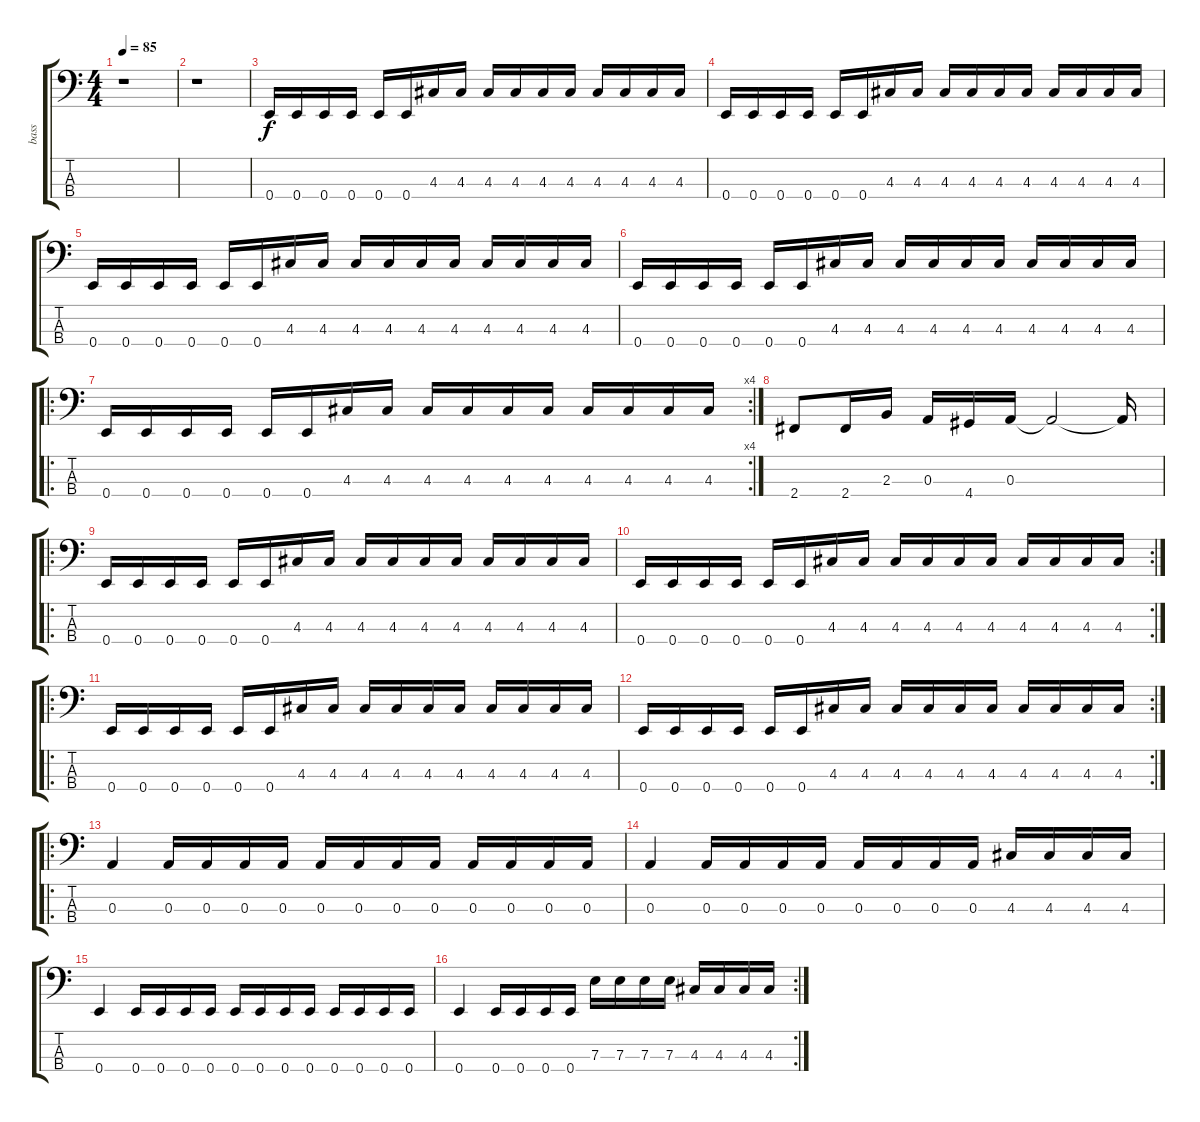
\track ("bass" "bass") {instrument electricbasspick}
\staff {score tabs}
\tuning (G2 D2 A1 E1) {hide}
\ts (4 4)
\tempo 85
\clef f4
\ks c
r.1{dy f instrument electricbasspick} |
r.1 |
0.4.16 0.4.16 0.4.16 0.4.16 0.4.16 0.4.16 4.3.16 4.3.16 4.3.16 4.3.16 4.3.16 4.3.16 4.3.16 4.3.16 4.3.16 4.3.16 |
0.4.16 0.4.16 0.4.16 0.4.16 0.4.16 0.4.16 4.3.16 4.3.16 4.3.16 4.3.16 4.3.16 4.3.16 4.3.16 4.3.16 4.3.16 4.3.16 |
0.4.16 0.4.16 0.4.16 0.4.16 0.4.16 0.4.16 4.3.16 4.3.16 4.3.16 4.3.16 4.3.16 4.3.16 4.3.16 4.3.16 4.3.16 4.3.16 |
0.4.16 0.4.16 0.4.16 0.4.16 0.4.16 0.4.16 4.3.16 4.3.16 4.3.16 4.3.16 4.3.16 4.3.16 4.3.16 4.3.16 4.3.16 4.3.16 |
\ro
\rc 4
0.4.16 0.4.16 0.4.16 0.4.16 0.4.16 0.4.16 4.3.16 4.3.16 4.3.16 4.3.16 4.3.16 4.3.16 4.3.16 4.3.16 4.3.16 4.3.16 |
2.4.8 2.4.16 2.3.16 0.3.16 4.4.16 0.3.16 0.3{t}.2 0.3{t}.16 |
\ro
0.4.16 0.4.16 0.4.16 0.4.16 0.4.16 0.4.16 4.3.16 4.3.16 4.3.16 4.3.16 4.3.16 4.3.16 4.3.16 4.3.16 4.3.16 4.3.16 |
\rc 2
0.4.16 0.4.16 0.4.16 0.4.16 0.4.16 0.4.16 4.3.16 4.3.16 4.3.16 4.3.16 4.3.16 4.3.16 4.3.16 4.3.16 4.3.16 4.3.16 |
\ro
0.4.16 0.4.16 0.4.16 0.4.16 0.4.16 0.4.16 4.3.16 4.3.16 4.3.16 4.3.16 4.3.16 4.3.16 4.3.16 4.3.16 4.3.16 4.3.16 |
\rc 2
0.4.16 0.4.16 0.4.16 0.4.16 0.4.16 0.4.16 4.3.16 4.3.16 4.3.16 4.3.16 4.3.16 4.3.16 4.3.16 4.3.16 4.3.16 4.3.16 |
\ro
0.3.4 0.3.16 0.3.16 0.3.16 0.3.16 0.3.16 0.3.16 0.3.16 0.3.16 0.3.16 0.3.16 0.3.16 0.3.16 |
0.3.4 0.3.16 0.3.16 0.3.16 0.3.16 0.3.16 0.3.16 0.3.16 0.3.16 4.3.16 4.3.16 4.3.16 4.3.16 |
0.4.4 0.4.16 0.4.16 0.4.16 0.4.16 0.4.16 0.4.16 0.4.16 0.4.16 0.4.16 0.4.16 0.4.16 0.4.16 |
\rc 2
0.4.4 0.4.16 0.4.16 0.4.16 0.4.16 7.3.16 7.3.16 7.3.16 7.3.16 4.3.16 4.3.16 4.3.16 4.3.16
